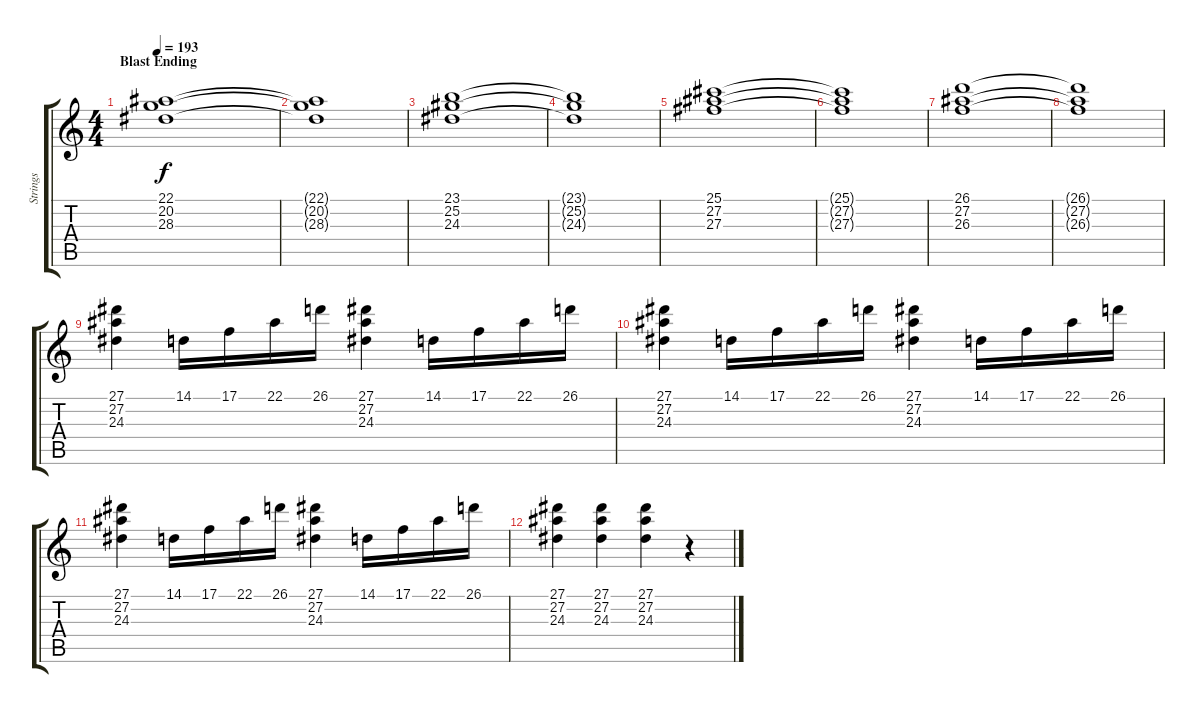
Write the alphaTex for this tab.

\track ("Strings" "Strings") {instrument stringensemble1}
\staff {score tabs}
\tuning (C4 G3 Eb3 Bb2 F2 C2) {hide}
\ts (4 4)
\section ("" "Blast Ending")
\tempo 193
\clef g2
\ks c
(22.1 20.2 28.3).1{dy f} |
(22.1{t} 20.2{t} 28.3{t}).1 |
(23.1 25.2 24.3).1 |
(23.1{t} 25.2{t} 24.3{t}).1 |
(25.1 27.2 27.3).1 |
(25.1{t} 27.2{t} 27.3{t}).1 |
(26.1 27.2 26.3).1 |
(26.1{t} 27.2{t} 26.3{t}).1 |
(27.1 27.2 24.3).4 14.1.16 17.1.16 22.1.16 26.1.16 (27.1 27.2 24.3).4 14.1.16 17.1.16 22.1.16 26.1.16 |
(27.1 27.2 24.3).4 14.1.16 17.1.16 22.1.16 26.1.16 (27.1 27.2 24.3).4 14.1.16 17.1.16 22.1.16 26.1.16 |
(27.1 27.2 24.3).4 14.1.16 17.1.16 22.1.16 26.1.16 (27.1 27.2 24.3).4 14.1.16 17.1.16 22.1.16 26.1.16 |
(27.1 27.2 24.3).4 (27.1 27.2 24.3).4 (27.1 27.2 24.3).4 r.4
